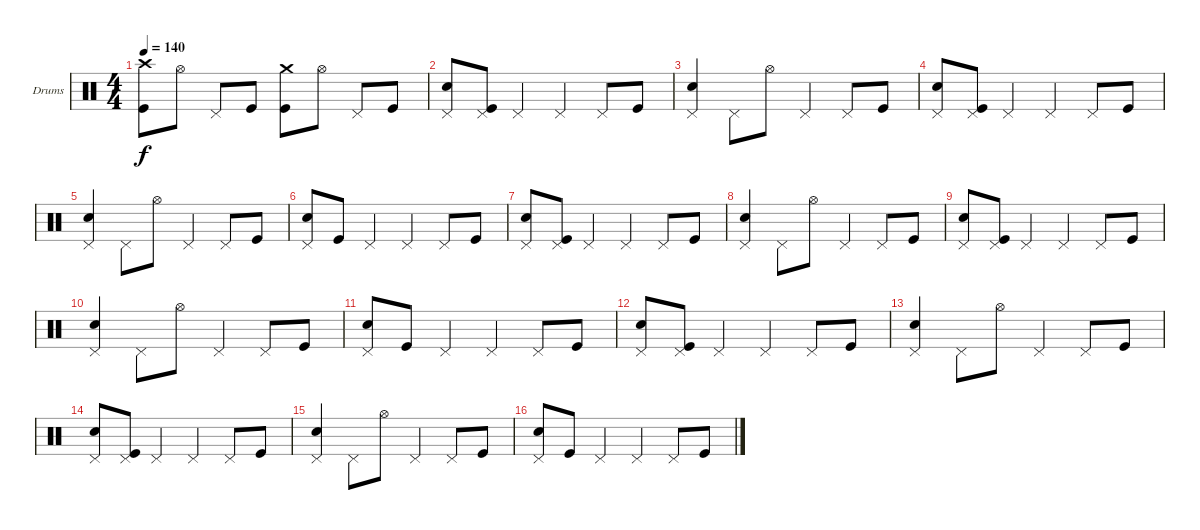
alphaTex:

\bracketExtendMode groupsimilarinstruments
\firstSystemTrackNameOrientation horizontal
\otherSystemsTrackNameOrientation horizontal
\track ("Drumkit" "Drums") {instrument percussion}
\staff {score}
\articulation defaults
\ts (4 4)
\tempo 140
\clef neutral
\ks c
("Crash high (hit)" "Kick (hit)").8{dy f} "Hi-Hat (open)".8 "Pedal Hi-Hat (hit)".8 "Kick (hit)".8 ("Crash medium (hit)" "Kick (hit)").8 "Hi-Hat (open)".8 "Pedal Hi-Hat (hit)".8 "Kick (hit)".8 |
("Pedal Hi-Hat (hit)" "Snare (hit) 2").8 ("Pedal Hi-Hat (hit)" "Kick (hit)").8 "Pedal Hi-Hat (hit)".4 "Pedal Hi-Hat (hit)".4 "Pedal Hi-Hat (hit)".8 "Kick (hit)".8 |
("Pedal Hi-Hat (hit)" "Snare (hit) 2").4 "Pedal Hi-Hat (hit)".8 "Hi-Hat (open)".8 "Pedal Hi-Hat (hit)".4 "Pedal Hi-Hat (hit)".8 "Kick (hit)".8 |
("Pedal Hi-Hat (hit)" "Snare (hit) 2").8 ("Pedal Hi-Hat (hit)" "Kick (hit)").8 "Pedal Hi-Hat (hit)".4 "Pedal Hi-Hat (hit)".4 "Pedal Hi-Hat (hit)".8 "Kick (hit)".8 |
("Pedal Hi-Hat (hit)" "Snare (hit) 2").4 "Pedal Hi-Hat (hit)".8 "Hi-Hat (open)".8 "Pedal Hi-Hat (hit)".4 "Pedal Hi-Hat (hit)".8 "Kick (hit)".8 |
("Pedal Hi-Hat (hit)" "Snare (hit) 2").8 "Kick (hit)".8 "Pedal Hi-Hat (hit)".4 "Pedal Hi-Hat (hit)".4 "Pedal Hi-Hat (hit)".8 "Kick (hit)".8 |
("Pedal Hi-Hat (hit)" "Snare (hit) 2").8 ("Pedal Hi-Hat (hit)" "Kick (hit)").8 "Pedal Hi-Hat (hit)".4 "Pedal Hi-Hat (hit)".4 "Pedal Hi-Hat (hit)".8 "Kick (hit)".8 |
("Pedal Hi-Hat (hit)" "Snare (hit) 2").4 "Pedal Hi-Hat (hit)".8 "Hi-Hat (open)".8 "Pedal Hi-Hat (hit)".4 "Pedal Hi-Hat (hit)".8 "Kick (hit)".8 |
("Pedal Hi-Hat (hit)" "Snare (hit) 2").8 ("Pedal Hi-Hat (hit)" "Kick (hit)").8 "Pedal Hi-Hat (hit)".4 "Pedal Hi-Hat (hit)".4 "Pedal Hi-Hat (hit)".8 "Kick (hit)".8 |
("Pedal Hi-Hat (hit)" "Snare (hit) 2").4 "Pedal Hi-Hat (hit)".8 "Hi-Hat (open)".8 "Pedal Hi-Hat (hit)".4 "Pedal Hi-Hat (hit)".8 "Kick (hit)".8 |
("Pedal Hi-Hat (hit)" "Snare (hit) 2").8 "Kick (hit)".8 "Pedal Hi-Hat (hit)".4 "Pedal Hi-Hat (hit)".4 "Pedal Hi-Hat (hit)".8 "Kick (hit)".8 |
("Pedal Hi-Hat (hit)" "Snare (hit) 2").8 ("Pedal Hi-Hat (hit)" "Kick (hit)").8 "Pedal Hi-Hat (hit)".4 "Pedal Hi-Hat (hit)".4 "Pedal Hi-Hat (hit)".8 "Kick (hit)".8 |
("Pedal Hi-Hat (hit)" "Snare (hit) 2").4 "Pedal Hi-Hat (hit)".8 "Hi-Hat (open)".8 "Pedal Hi-Hat (hit)".4 "Pedal Hi-Hat (hit)".8 "Kick (hit)".8 |
("Pedal Hi-Hat (hit)" "Snare (hit) 2").8 ("Pedal Hi-Hat (hit)" "Kick (hit)").8 "Pedal Hi-Hat (hit)".4 "Pedal Hi-Hat (hit)".4 "Pedal Hi-Hat (hit)".8 "Kick (hit)".8 |
("Pedal Hi-Hat (hit)" "Snare (hit) 2").4 "Pedal Hi-Hat (hit)".8 "Hi-Hat (open)".8 "Pedal Hi-Hat (hit)".4 "Pedal Hi-Hat (hit)".8 "Kick (hit)".8 |
("Pedal Hi-Hat (hit)" "Snare (hit) 2").8 "Kick (hit)".8 "Pedal Hi-Hat (hit)".4 "Pedal Hi-Hat (hit)".4 "Pedal Hi-Hat (hit)".8 "Kick (hit)".8
